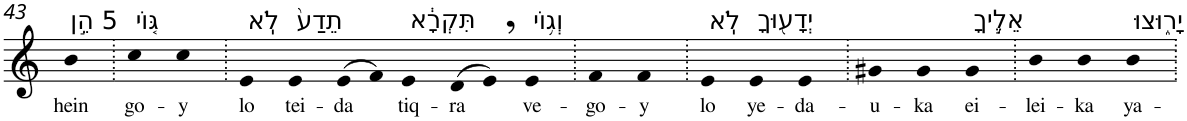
**kern	**text
*part1	*part1
*staff1	*staff1
*I"Piano	*
*I'Pno	*
!!LO:PB:g=z
*clefG2	*
*k[]	*
=43	=43
!LO:TX:a:t=5 הֵ֣ן	!
!	!LO:LY:b
4b	hein
=44.	=44.
!LO:TX:a:t=גּ֤וֹי	!
!	!LO:LY:b
4cc	go-
!	!LO:LY:b
4cc	-y
=45.	=45.
!LO:TX:a:t=לֹֽא	!
!	!LO:LY:b
4e	lo
!LO:TX:a:t=תֵדַע֙	!
!	!LO:LY:b
4e	tei-
!	!LO:LY:b
(>8e	-da
8f)	.
!LO:TX:a:t=תִּקְרָ֔א	!
!	!LO:LY:b
4e	tiq-
!	!LO:LY:b
(>8d	-ra
8e,)	.
!LO:TX:a:t=וְג֥וֹי	!
!	!LO:LY:b
4e	ve-
=46.	=46.
!	!LO:LY:b
4f	-go-
!	!LO:LY:b
4f	-y
=47.	=47.
!LO:TX:a:t=לֹֽא	!
!	!LO:LY:b
4e	lo
!LO:TX:a:t=יְדָע֖וּךָ	!
!	!LO:LY:b
4e	ye-
!	!LO:LY:b
4e	-da-
=48.	=48.
!	!LO:LY:b
4g#X	-u-
!	!LO:LY:b
4g#	-ka
!LO:TX:a:t=אֵלֶ֣יךָ	!
!	!LO:LY:b
4g#	ei-
=49.	=49.
!	!LO:LY:b
4b	-lei-
!	!LO:LY:b
4b	-ka
!LO:TX:a:t=יָר֑וּצוּ	!
!	!LO:LY:b
4b	ya-
=.	=.
*-	*-
